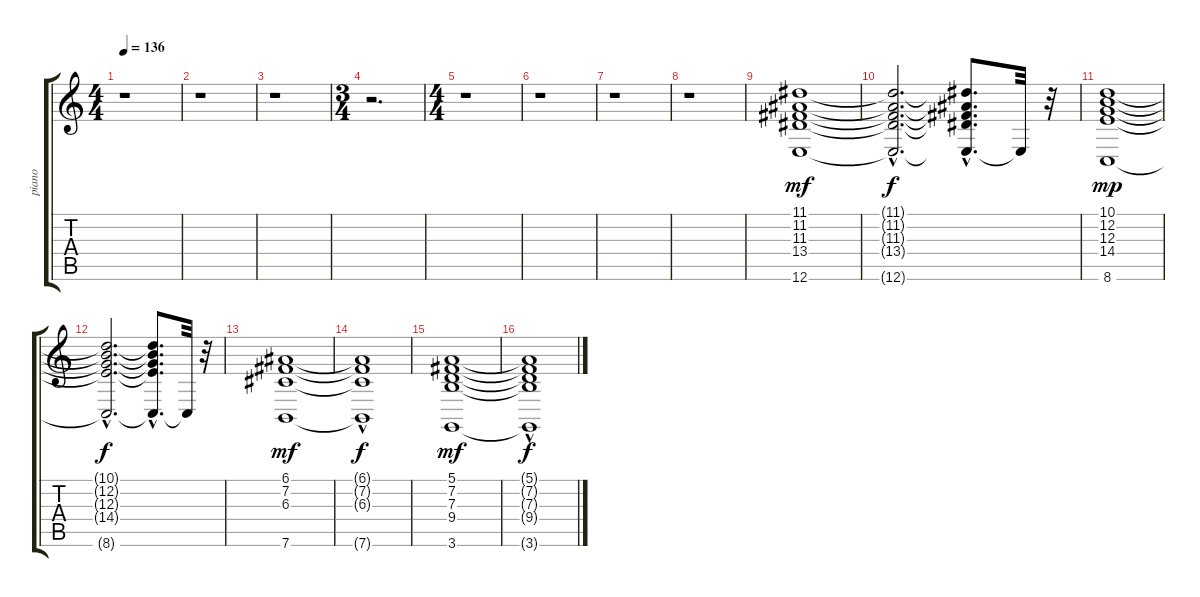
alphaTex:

\track ("piano   " "piano   ") {instrument acousticgrandpiano}
\staff {score tabs}
\tuning (E4 B3 G3 D3 A2 E2) {hide}
\ts (4 4)
\tempo 136
\clef g2
\ks c
r.1{dy mf} |
r.1 |
r.1 |
\ts (3 4)
r.2{d} |
\ts (4 4)
r.1 |
r.1 |
r.1 |
r.1 |
(11.1 11.2 11.3 13.4 12.6).1 |
(11.1{hac t} 11.2{hac t} 11.3{hac t} 13.4{hac t} 12.6{hac t}).2{d dy f} (11.1{t} 11.2{hac t} 11.3{hac t} 13.4{t} 12.6{hac t}).8{d} 12.6{t}.32 r.32 |
(10.1 12.2 12.3 14.4 8.6).1{dy mp} |
(10.1{hac t} 12.2{hac t} 12.3{hac t} 14.4{hac t} 8.6{hac t}).2{d dy f} (10.1{t} 12.2{t} 12.3{t} 14.4{t} 8.6{hac t}).8{d} 8.6{t}.32 r.32 |
(6.1 7.2 6.3 7.6).1{dy mf} |
(6.1{hac t} 7.2{hac t} 6.3{hac t} 7.6{t}).1{dy f} |
(5.1 7.2 7.3 9.4 3.6).1{dy mf} |
(5.1{hac t} 7.2{hac t} 7.3{hac t} 9.4{hac t} 3.6{t}).1{dy f}
